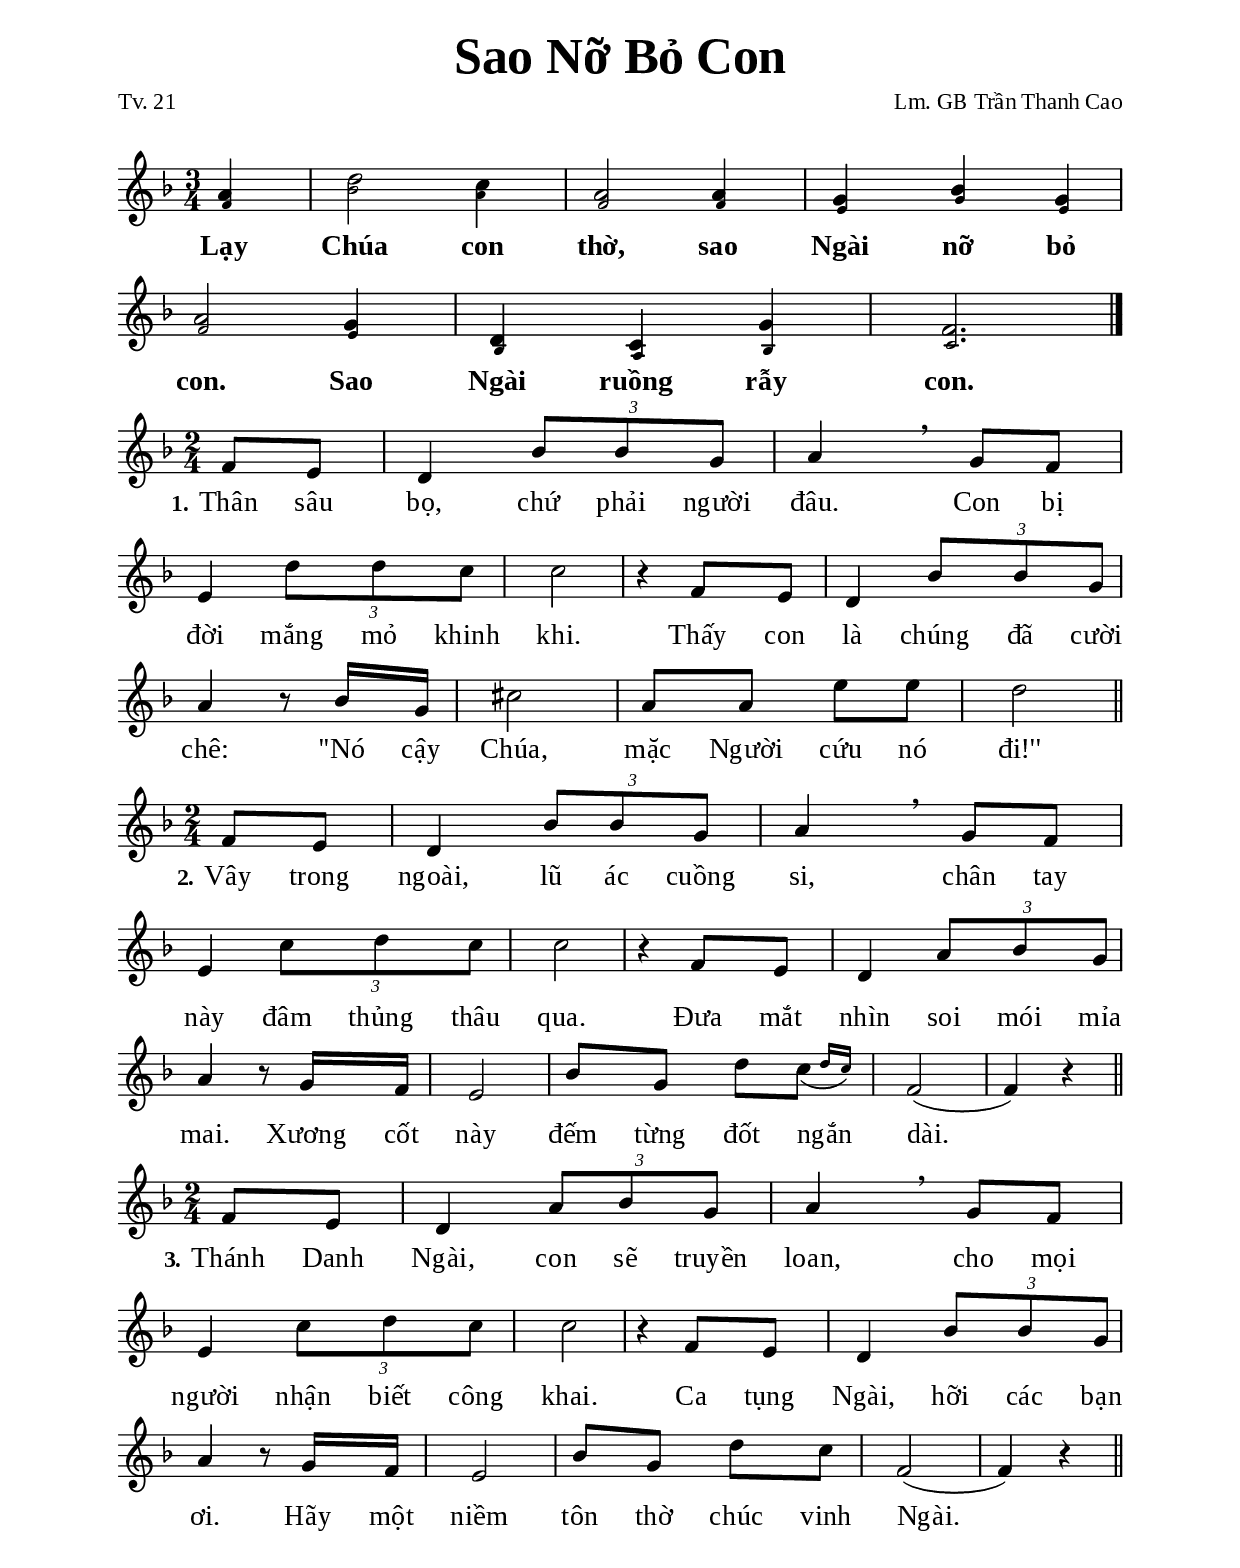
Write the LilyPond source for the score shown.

% Cài đặt chung
\version "2.22.1"
\include "english.ly"

\header {
  title = \markup { \fontsize #3 "Sao Nỡ Bỏ Con" }
  poet = "Tv. 21"
  composer = "Lm. GB Trần Thanh Cao"
  arranger = " "
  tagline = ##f
}

% Nhạc điệp khúc
nhacDiepKhucSop= \relative c'' {
  \partial 4 a4 |
  d2 c4 |
  a2 a4 |
  g bf g |
  a2 g4 |
  d c g' |
  f2. \bar "|."
}

nhacDiepKhucBas = \relative c' {
  \partial 4 f4 |
  bf2 a4 |
  f2 f4 |
  e g e |
  f2 e4 |
  bf a bf |
  c2.
}

% Nhạc phiên khúc
nhacPhienKhucMot = \relative c' {
  \partial 4 f8 e |
  d4 \tuplet 3/2 { bf'8 bf g } |
  a4 \breathe g8 f |
  e4 \tuplet 3/2 { d'8 d c } |
  c2 |
  r4 f,8 e |
  d4 \tuplet 3/2 { bf'8 bf g } |
  a4 r8 bf16 g |
  cs2 |
  a8 a e' e |
  d2 \bar "||"
}

nhacPhienKhucHai = \relative c' {
  \partial 4 f8 e |
  d4 \tuplet 3/2 { bf'8 bf g } |
  a4 \breathe g8 f |
  e4 \tuplet 3/2 { c'8 d c } |
  c2 |
  r4 f,8 e |
  d4 \tuplet 3/2 { a'8 bf g } |
  a4 r8 g16 f |
  e2 |
  bf'8 g d' \afterGrace c _({d16 c)} |
  f,2 ( |
  f4) r \bar "||"
}

nhacPhienKhucBa = \relative c' {
  \partial 4 f8 e |
  d4 \tuplet 3/2 { a'8 bf g } |
  a4 \breathe g8 f |
  e4 \tuplet 3/2 { c'8 d c } |
  c2 |
  r4 f,8 e |
  d4 \tuplet 3/2 { bf'8 bf g } |
  a4 r8 g16 f |
  e2 |
  bf'8 g d' c |
  f,2 ( |
  f4) r \bar "||"
}

% Lời điệp khúc
loiDiepKhuc = \lyricmode {
  Lạy Chúa con thờ, sao Ngài nỡ bỏ con.
  Sao Ngài ruồng rẫy con.
}

% Lời phiên khúc
loiPhienKhucMot = \lyricmode {
  \set stanza = #"1."
  Thân sâu bọ, chứ phải người đâu.
  Con bị đời mắng mỏ khinh khi.
  Thấy con là chúng đã cười chê:
  ''Nó cậy Chúa, mặc Người cứu nó đi!''
}

loiPhienKhucHai = \lyricmode {
  \set stanza = #"2."
  Vây trong ngoài, lũ ác cuồng si,
  chân tay này đâm thủng thâu qua.
  Đưa mắt nhìn soi mói mỉa mai.
  Xương cốt này đếm từng đốt ngắn dài.
}

loiPhienKhucBa = \lyricmode {
  \set stanza = #"3."
  Thánh Danh Ngài, con sẽ truyền loan,
  cho mọi người nhận biết công khai.
  Ca tụng Ngài, hỡi các bạn ơi.
  Hãy một niềm tôn thờ chúc vinh Ngài.
}


% Dàn trang
\paper {
  #(set-paper-size "a4")
  top-margin = 15\mm
  bottom-margin = 10\mm
  left-margin = 20\mm
  right-margin = 20\mm
  indent = #0
  #(define fonts
    (make-pango-font-tree
      "Liberation Serif"
      "Liberation Serif"
      "Liberation Serif"
      (/ 20 20)))
  page-count = #1
  system-system-spacing = #'((basic-distance . 12)
                             (minimum-distance . 12)
                             (padding . 1))
  score-system-spacing = #'((basic-distance . 12)
                             (minimum-distance . 12)
                             (padding . 1))
}

% Thiết lập tông và nhịp
TongNhip = { \key f \major \time 2/4 }

% Đổi kích thước nốt cho bè phụ
notBePhu =
#(define-music-function (font-size music) (number? ly:music?)
   (for-some-music
     (lambda (m)
       (if (music-is-of-type? m 'rhythmic-event)
           (begin
             (set! (ly:music-property m 'tweaks)
                   (cons `(font-size . ,font-size)
                         (ly:music-property m 'tweaks)))
             #t)
           #f))
     music)
   music)

\score {
  \new ChoirStaff <<
    \new Staff = diepKhuc \with {
        \consists "Merge_rests_engraver"
        %\magnifyStaff #(magstep +1)
        printPartCombineTexts = ##f
      }
      <<
      \new Voice \key f \major \time 3/4 \partCombine 
        \nhacDiepKhucSop
        \notBePhu -3 { \nhacDiepKhucBas }
      \new NullVoice = nhacThamChieu \nhacDiepKhucSop
      \new Lyrics \with {
          \override VerticalAxisGroup.
            nonstaff-relatedstaff-spacing.padding = #1
          \override VerticalAxisGroup.
            nonstaff-unrelatedstaff-spacing.padding = #1
        }
        \lyricsto nhacThamChieu \loiDiepKhuc
      >>
  >>
  \layout {
    \override Lyrics.LyricText.font-series = #'bold
    \override Lyrics.LyricText.font-size = #+2
    \override Lyrics.LyricSpace.minimum-distance = #7
    \override Score.BarNumber.break-visibility = ##(#f #f #f)
    \override Score.SpacingSpanner.uniform-stretching = ##t
  }
}

\score {
  \new ChoirStaff <<
    \new Staff = phienKhuc \with {
        %\magnifyStaff #(magstep +1)
      }
      <<
      \new Voice = beSop {
        \key f \major \time 2/4 \nhacPhienKhucMot
      }
    >>
    \new Lyrics \with {
          \override VerticalAxisGroup.
            nonstaff-relatedstaff-spacing.padding = #1.2
          \override VerticalAxisGroup.
            nonstaff-unrelatedstaff-spacing.padding = #1
        }
        \lyricsto beSop \loiPhienKhucMot
  >>
  \layout {
    %\override Staff.TimeSignature.transparent = ##t
    \override Lyrics.LyricText.font-size = #+2
    \override Lyrics.LyricSpace.minimum-distance = #3.5
    \override Score.BarNumber.break-visibility = ##(#f #f #f)
    \override Score.SpacingSpanner.uniform-stretching = ##t
  }
}

\score {
  \new ChoirStaff <<
    \new Staff = phienKhuc \with {
        %\magnifyStaff #(magstep +1)
      }
      <<
      \new Voice = beSop {
        \key f \major \time 2/4 \nhacPhienKhucHai
      }
    >>
    \new Lyrics \with {
          \override VerticalAxisGroup.
            nonstaff-relatedstaff-spacing.padding = #1.3
          \override VerticalAxisGroup.
            nonstaff-unrelatedstaff-spacing.padding = #1
        }
        \lyricsto beSop \loiPhienKhucHai
  >>
  \layout {
    %\override Staff.TimeSignature.transparent = ##t
    \override Lyrics.LyricText.font-size = #+2
    \override Lyrics.LyricSpace.minimum-distance = #3.5
    \override Score.BarNumber.break-visibility = ##(#f #f #f)
    \override Score.SpacingSpanner.uniform-stretching = ##t
  }
}

\score {
  \new ChoirStaff <<
    \new Staff = phienKhuc \with {
        %\magnifyStaff #(magstep +1)
      }
      <<
      \new Voice = beSop {
        \key f \major \time 2/4 \nhacPhienKhucBa
      }
    >>
    \new Lyrics \with {
          \override VerticalAxisGroup.
            nonstaff-relatedstaff-spacing.padding = #1.2
          \override VerticalAxisGroup.
            nonstaff-unrelatedstaff-spacing.padding = #1
        }
        \lyricsto beSop \loiPhienKhucBa
  >>
  \layout {
    %\override Staff.TimeSignature.transparent = ##t
    \override Lyrics.LyricText.font-size = #+2
    \override Lyrics.LyricSpace.minimum-distance = #3.5
    \override Score.BarNumber.break-visibility = ##(#f #f #f)
    \override Score.SpacingSpanner.uniform-stretching = ##t
  }
}
